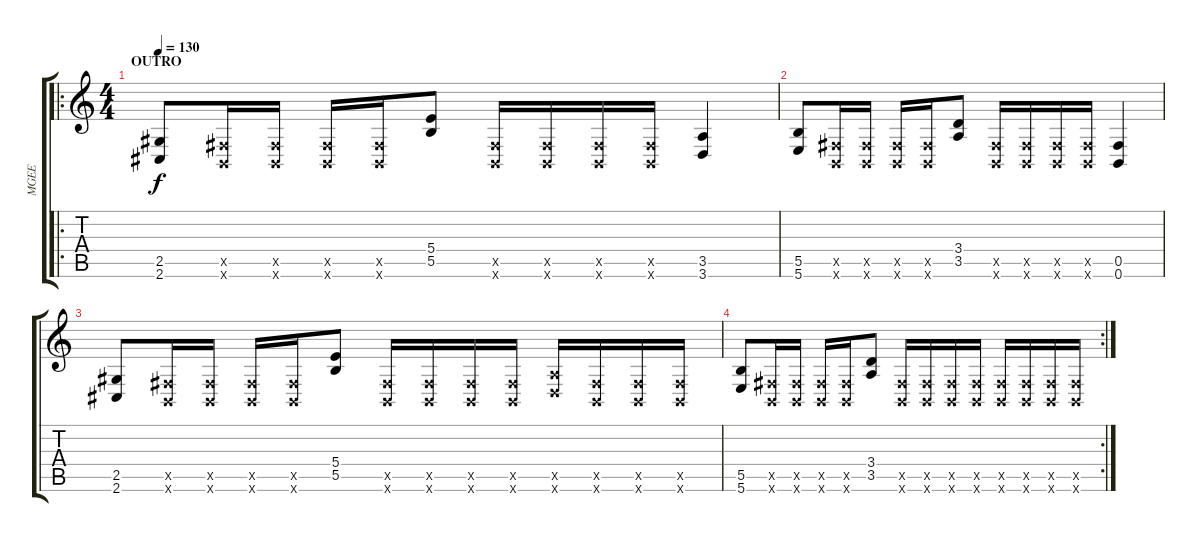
\track ("MGEE" "MGEE") {instrument distortionguitar}
\staff {score tabs}
\tuning (Db4 Ab3 E3 B2 Gb2 B1) {hide}
\ro
\ts (4 4)
\section ("" "OUTRO")
\tempo 130
\clef g2
\ks c
(2.5 2.6).8{dy f} (0.5{x} 0.6{x}).16 (0.5{x} 0.6{x}).16 (0.5{x} 0.6{x}).16 (0.5{x} 0.6{x}).16 (5.4 5.5).8 (0.5{x} 0.6{x}).16 (0.5{x} 0.6{x}).16 (0.5{x} 0.6{x}).16 (0.5{x} 0.6{x}).16 (3.5 3.6).4 |
(5.5 5.6).8 (0.5{x} 0.6{x}).16 (0.5{x} 0.6{x}).16 (0.5{x} 0.6{x}).16 (0.5{x} 0.6{x}).16 (3.4 3.5).8 (0.5{x} 0.6{x}).16 (0.5{x} 0.6{x}).16 (0.5{x} 0.6{x}).16 (0.5{x} 0.6{x}).16 (0.5 0.6).4 |
(2.5 2.6).8 (0.5{x} 0.6{x}).16 (0.5{x} 0.6{x}).16 (0.5{x} 0.6{x}).16 (0.5{x} 0.6{x}).16 (5.4 5.5).8 (0.5{x} 0.6{x}).16 (0.5{x} 0.6{x}).16 (0.5{x} 0.6{x}).16 (0.5{x} 0.6{x}).16 (3.5{x} 3.6{x}).16 (0.5{x} 0.6{x}).16 (0.5{x} 0.6{x}).16 (0.5{x} 0.6{x}).16 |
\rc 2
(5.5 5.6).8 (0.5{x} 0.6{x}).16 (0.5{x} 0.6{x}).16 (0.5{x} 0.6{x}).16 (0.5{x} 0.6{x}).16 (3.4 3.5).8 (0.5{x} 0.6{x}).16 (0.5{x} 0.6{x}).16 (0.5{x} 0.6{x}).16 (0.5{x} 0.6{x}).16 (0.5{x} 0.6{x}).16 (0.5{x} 0.6{x}).16 (0.5{x} 0.6{x}).16 (0.5{x} 0.6{x}).16
